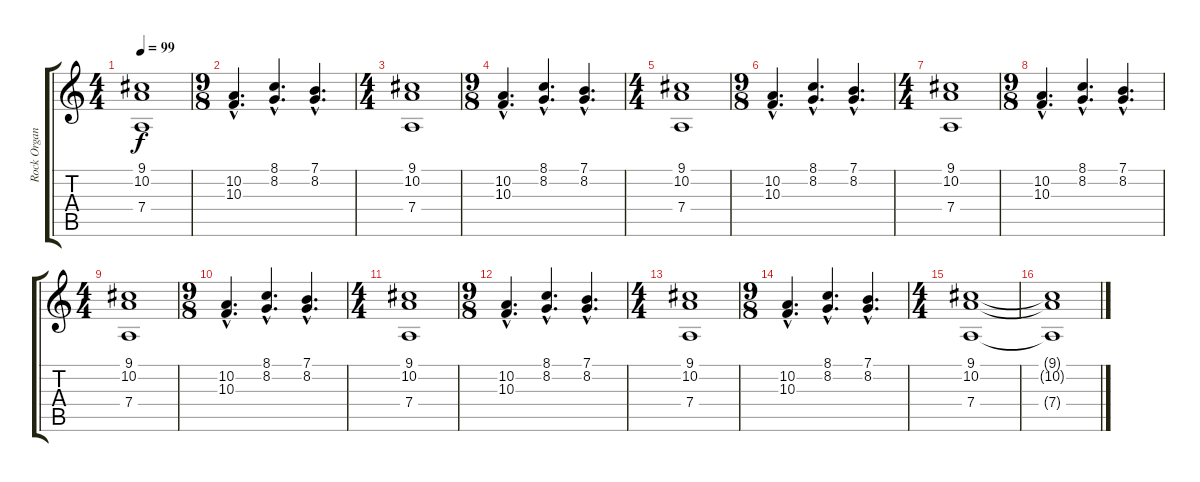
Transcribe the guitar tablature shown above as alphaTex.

\track ("Rock Organ" "Rock Organ") {instrument rockorgan}
\staff {score tabs}
\tuning (E4 B3 G3 D3 A2 E2) {hide}
\ts (4 4)
\tempo 99
\clef g2
\ks c
(9.1 10.2 7.4).1{dy f} |
\ts (9 8)
(10.2{hac} 10.3{hac}).4{d} (8.1{hac} 8.2{hac}).4{d} (7.1{hac} 8.2{hac}).4{d} |
\ts (4 4)
(9.1 10.2 7.4).1 |
\ts (9 8)
(10.2{hac} 10.3{hac}).4{d} (8.1{hac} 8.2{hac}).4{d} (7.1{hac} 8.2{hac}).4{d} |
\ts (4 4)
(9.1 10.2 7.4).1 |
\ts (9 8)
(10.2{hac} 10.3{hac}).4{d} (8.1{hac} 8.2{hac}).4{d} (7.1{hac} 8.2{hac}).4{d} |
\ts (4 4)
(9.1 10.2 7.4).1 |
\ts (9 8)
(10.2{hac} 10.3{hac}).4{d} (8.1{hac} 8.2{hac}).4{d} (7.1{hac} 8.2{hac}).4{d} |
\ts (4 4)
(9.1 10.2 7.4).1 |
\ts (9 8)
(10.2{hac} 10.3{hac}).4{d} (8.1{hac} 8.2{hac}).4{d} (7.1{hac} 8.2{hac}).4{d} |
\ts (4 4)
(9.1 10.2 7.4).1 |
\ts (9 8)
(10.2{hac} 10.3{hac}).4{d} (8.1{hac} 8.2{hac}).4{d} (7.1{hac} 8.2{hac}).4{d} |
\ts (4 4)
(9.1 10.2 7.4).1 |
\ts (9 8)
(10.2{hac} 10.3{hac}).4{d} (8.1{hac} 8.2{hac}).4{d} (7.1{hac} 8.2{hac}).4{d} |
\ts (4 4)
(9.1 10.2 7.4).1 |
(9.1{t} 10.2{t} 7.4{t}).1
